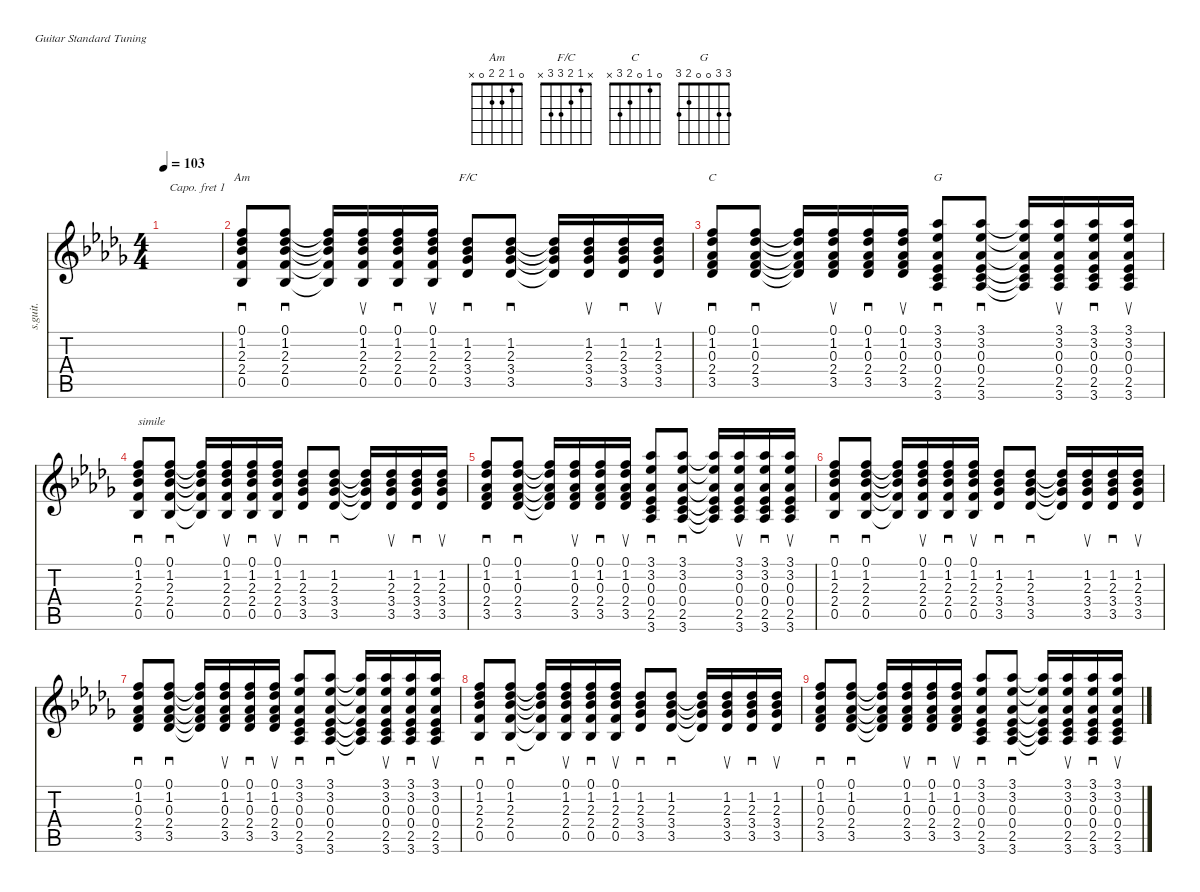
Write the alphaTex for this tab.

\defaultSystemsLayout 4
\hideDynamics
\bracketExtendMode nobrackets
\otherSystemsTrackNameOrientation horizontal
\track ("Steel Guitar" "s.guit.") {instrument acousticguitarsteel}
\staff {score tabs}
\capo 1
\tuning (E4 B3 G3 D3 A2 E2)
\chord ("Am" 0 1 2 2 0 x)
\chord ("F/C" x 1 2 3 3 x)
\chord ("C" 0 1 0 2 3 x)
\chord ("G" 3 3 0 0 2 3)
\ts (4 4)
\ac
\tempo 103
\clef g2
\scale
0.572858
\ks db
|
\scale
1.15606 (0.1{acc forcenatural} 1.2{acc forcenatural} 2.3{acc forcenatural} 2.4{acc forcenatural} 0.5{acc forcenatural}).8{sd ch "Am" beam Up} (0.1{acc forcenatural} 1.2{acc forcenatural} 2.3{acc forcenatural} 2.4{acc forcenatural} 0.5{acc forcenatural}).8{sd beam Up} (0.1{t acc forcenatural} 1.2{t acc forcenatural} 2.3{t acc forcenatural} 2.4{t acc forcenatural} 0.5{t acc forcenatural}).16{beam Up} (0.1{acc forcenatural} 1.2{acc forcenatural} 2.3{acc forcenatural} 2.4{acc forcenatural} 0.5{acc forcenatural}).16{su beam Up} (0.1{acc forcenatural} 1.2{acc forcenatural} 2.3{acc forcenatural} 2.4{acc forcenatural} 0.5{acc forcenatural}).16{sd beam Up} (0.1{acc forcenatural} 1.2{acc forcenatural} 2.3{acc forcenatural} 2.4{acc forcenatural} 0.5{acc forcenatural}).16{su beam Up} (1.2{acc forcenatural} 2.3{acc forcenatural} 3.4{acc forcenatural} 3.5{acc forcenatural}).8{sd ch "F/C" beam Up} (1.2{acc forcenatural} 2.3{acc forcenatural} 3.4{acc forcenatural} 3.5{acc forcenatural}).8{sd beam Up} (1.2{t acc forcenatural} 2.3{t acc forcenatural} 3.4{t acc forcenatural} 3.5{t acc forcenatural}).16{beam Up} (1.2{acc forcenatural} 2.3{acc forcenatural} 3.4{acc forcenatural} 3.5{acc forcenatural}).16{su beam Up} (1.2{acc forcenatural} 2.3{acc forcenatural} 3.4{acc forcenatural} 3.5{acc forcenatural}).16{sd beam Up} (1.2{acc forcenatural} 2.3{acc forcenatural} 3.4{acc forcenatural} 3.5{acc forcenatural}).16{su beam Up} |
\scale
1.27109 (0.1{acc forcenatural} 1.2{acc forcenatural} 0.3{acc forcenatural} 2.4{acc forcenatural} 3.5{acc forcenatural}).8{sd ch "C" beam Up} (0.1{acc forcenatural} 1.2{acc forcenatural} 0.3{acc forcenatural} 2.4{acc forcenatural} 3.5{acc forcenatural}).8{sd beam Up} (0.1{t acc forcenatural} 1.2{t acc forcenatural} 0.3{t acc forcenatural} 2.4{t acc forcenatural} 3.5{t acc forcenatural}).16{beam Up} (0.1{acc forcenatural} 1.2{acc forcenatural} 0.3{acc forcenatural} 2.4{acc forcenatural} 3.5{acc forcenatural}).16{su beam Up} (0.1{acc forcenatural} 1.2{acc forcenatural} 0.3{acc forcenatural} 2.4{acc forcenatural} 3.5{acc forcenatural}).16{sd beam Up} (0.1{acc forcenatural} 1.2{acc forcenatural} 0.3{acc forcenatural} 2.4{acc forcenatural} 3.5{acc forcenatural}).16{su beam Up} (3.1{acc forcenatural} 3.2{acc forcenatural} 0.3{acc forcenatural} 0.4{acc forcenatural} 2.5{acc forcenatural} 3.6{acc forcenatural}).8{sd ch "G" beam Up} (3.1{acc forcenatural} 3.2{acc forcenatural} 0.3{acc forcenatural} 0.4{acc forcenatural} 2.5{acc forcenatural} 3.6{acc forcenatural}).8{sd beam Up} (3.1{t acc forcenatural} 3.2{t acc forcenatural} 0.3{t acc forcenatural} 0.4{t acc forcenatural} 2.5{t acc forcenatural} 3.6{t acc forcenatural}).16{beam Up} (3.1{acc forcenatural} 3.2{acc forcenatural} 0.3{acc forcenatural} 0.4{acc forcenatural} 2.5{acc forcenatural} 3.6{acc forcenatural}).16{su beam Up} (3.1{acc forcenatural} 3.2{acc forcenatural} 0.3{acc forcenatural} 0.4{acc forcenatural} 2.5{acc forcenatural} 3.6{acc forcenatural}).16{sd beam Up} (3.1{acc forcenatural} 3.2{acc forcenatural} 0.3{acc forcenatural} 0.4{acc forcenatural} 2.5{acc forcenatural} 3.6{acc forcenatural}).16{su beam Up} |
\scale
1.06349 (0.1{acc forcenatural} 1.2{acc forcenatural} 2.3{acc forcenatural} 2.4{acc forcenatural} 0.5{acc forcenatural}).8{sd txt "simile" beam Up} (0.1{acc forcenatural} 1.2{acc forcenatural} 2.3{acc forcenatural} 2.4{acc forcenatural} 0.5{acc forcenatural}).8{sd beam Up} (0.1{t acc forcenatural} 1.2{t acc forcenatural} 2.3{t acc forcenatural} 2.4{t acc forcenatural} 0.5{t acc forcenatural}).16{beam Up} (0.1{acc forcenatural} 1.2{acc forcenatural} 2.3{acc forcenatural} 2.4{acc forcenatural} 0.5{acc forcenatural}).16{su beam Up} (0.1{acc forcenatural} 1.2{acc forcenatural} 2.3{acc forcenatural} 2.4{acc forcenatural} 0.5{acc forcenatural}).16{sd beam Up} (0.1{acc forcenatural} 1.2{acc forcenatural} 2.3{acc forcenatural} 2.4{acc forcenatural} 0.5{acc forcenatural}).16{su beam Up} (1.2{acc forcenatural} 2.3{acc forcenatural} 3.4{acc forcenatural} 3.5{acc forcenatural}).8{sd beam Up} (1.2{acc forcenatural} 2.3{acc forcenatural} 3.4{acc forcenatural} 3.5{acc forcenatural}).8{sd beam Up} (1.2{t acc forcenatural} 2.3{t acc forcenatural} 3.4{t acc forcenatural} 3.5{t acc forcenatural}).16{beam Up} (1.2{acc forcenatural} 2.3{acc forcenatural} 3.4{acc forcenatural} 3.5{acc forcenatural}).16{su beam Up} (1.2{acc forcenatural} 2.3{acc forcenatural} 3.4{acc forcenatural} 3.5{acc forcenatural}).16{sd beam Up} (1.2{acc forcenatural} 2.3{acc forcenatural} 3.4{acc forcenatural} 3.5{acc forcenatural}).16{su beam Up} |
\scale
0.968253 (0.1{acc forcenatural} 1.2{acc forcenatural} 0.3{acc forcenatural} 2.4{acc forcenatural} 3.5{acc forcenatural}).8{sd beam Up} (0.1{acc forcenatural} 1.2{acc forcenatural} 0.3{acc forcenatural} 2.4{acc forcenatural} 3.5{acc forcenatural}).8{sd beam Up} (0.1{t acc forcenatural} 1.2{t acc forcenatural} 0.3{t acc forcenatural} 2.4{t acc forcenatural} 3.5{t acc forcenatural}).16{beam Up} (0.1{acc forcenatural} 1.2{acc forcenatural} 0.3{acc forcenatural} 2.4{acc forcenatural} 3.5{acc forcenatural}).16{su beam Up} (0.1{acc forcenatural} 1.2{acc forcenatural} 0.3{acc forcenatural} 2.4{acc forcenatural} 3.5{acc forcenatural}).16{sd beam Up} (0.1{acc forcenatural} 1.2{acc forcenatural} 0.3{acc forcenatural} 2.4{acc forcenatural} 3.5{acc forcenatural}).16{su beam Up} (3.1{acc forcenatural} 3.2{acc forcenatural} 0.3{acc forcenatural} 0.4{acc forcenatural} 2.5{acc forcenatural} 3.6{acc forcenatural}).8{sd beam Up} (3.1{acc forcenatural} 3.2{acc forcenatural} 0.3{acc forcenatural} 0.4{acc forcenatural} 2.5{acc forcenatural} 3.6{acc forcenatural}).8{sd beam Up} (3.1{t acc forcenatural} 3.2{t acc forcenatural} 0.3{t acc forcenatural} 0.4{t acc forcenatural} 2.5{t acc forcenatural} 3.6{t acc forcenatural}).16{beam Up} (3.1{acc forcenatural} 3.2{acc forcenatural} 0.3{acc forcenatural} 0.4{acc forcenatural} 2.5{acc forcenatural} 3.6{acc forcenatural}).16{su beam Up} (3.1{acc forcenatural} 3.2{acc forcenatural} 0.3{acc forcenatural} 0.4{acc forcenatural} 2.5{acc forcenatural} 3.6{acc forcenatural}).16{sd beam Up} (3.1{acc forcenatural} 3.2{acc forcenatural} 0.3{acc forcenatural} 0.4{acc forcenatural} 2.5{acc forcenatural} 3.6{acc forcenatural}).16{su beam Up} |
\scale
1.04371 (0.1{acc forcenatural} 1.2{acc forcenatural} 2.3{acc forcenatural} 2.4{acc forcenatural} 0.5{acc forcenatural}).8{sd beam Up} (0.1{acc forcenatural} 1.2{acc forcenatural} 2.3{acc forcenatural} 2.4{acc forcenatural} 0.5{acc forcenatural}).8{sd beam Up} (0.1{t acc forcenatural} 1.2{t acc forcenatural} 2.3{t acc forcenatural} 2.4{t acc forcenatural} 0.5{t acc forcenatural}).16{beam Up} (0.1{acc forcenatural} 1.2{acc forcenatural} 2.3{acc forcenatural} 2.4{acc forcenatural} 0.5{acc forcenatural}).16{su beam Up} (0.1{acc forcenatural} 1.2{acc forcenatural} 2.3{acc forcenatural} 2.4{acc forcenatural} 0.5{acc forcenatural}).16{sd beam Up} (0.1{acc forcenatural} 1.2{acc forcenatural} 2.3{acc forcenatural} 2.4{acc forcenatural} 0.5{acc forcenatural}).16{su beam Up} (1.2{acc forcenatural} 2.3{acc forcenatural} 3.4{acc forcenatural} 3.5{acc forcenatural}).8{sd beam Up} (1.2{acc forcenatural} 2.3{acc forcenatural} 3.4{acc forcenatural} 3.5{acc forcenatural}).8{sd beam Up} (1.2{t acc forcenatural} 2.3{t acc forcenatural} 3.4{t acc forcenatural} 3.5{t acc forcenatural}).16{beam Up} (1.2{acc forcenatural} 2.3{acc forcenatural} 3.4{acc forcenatural} 3.5{acc forcenatural}).16{su beam Up} (1.2{acc forcenatural} 2.3{acc forcenatural} 3.4{acc forcenatural} 3.5{acc forcenatural}).16{sd beam Up} (1.2{acc forcenatural} 2.3{acc forcenatural} 3.4{acc forcenatural} 3.5{acc forcenatural}).16{su beam Up} |
\scale
0.956293 (0.1{acc forcenatural} 1.2{acc forcenatural} 0.3{acc forcenatural} 2.4{acc forcenatural} 3.5{acc forcenatural}).8{sd beam Up} (0.1{acc forcenatural} 1.2{acc forcenatural} 0.3{acc forcenatural} 2.4{acc forcenatural} 3.5{acc forcenatural}).8{sd beam Up} (0.1{t acc forcenatural} 1.2{t acc forcenatural} 0.3{t acc forcenatural} 2.4{t acc forcenatural} 3.5{t acc forcenatural}).16{beam Up} (0.1{acc forcenatural} 1.2{acc forcenatural} 0.3{acc forcenatural} 2.4{acc forcenatural} 3.5{acc forcenatural}).16{su beam Up} (0.1{acc forcenatural} 1.2{acc forcenatural} 0.3{acc forcenatural} 2.4{acc forcenatural} 3.5{acc forcenatural}).16{sd beam Up} (0.1{acc forcenatural} 1.2{acc forcenatural} 0.3{acc forcenatural} 2.4{acc forcenatural} 3.5{acc forcenatural}).16{su beam Up} (3.1{acc forcenatural} 3.2{acc forcenatural} 0.3{acc forcenatural} 0.4{acc forcenatural} 2.5{acc forcenatural} 3.6{acc forcenatural}).8{sd beam Up} (3.1{acc forcenatural} 3.2{acc forcenatural} 0.3{acc forcenatural} 0.4{acc forcenatural} 2.5{acc forcenatural} 3.6{acc forcenatural}).8{sd beam Up} (3.1{t acc forcenatural} 3.2{t acc forcenatural} 0.3{t acc forcenatural} 0.4{t acc forcenatural} 2.5{t acc forcenatural} 3.6{t acc forcenatural}).16{beam Up} (3.1{acc forcenatural} 3.2{acc forcenatural} 0.3{acc forcenatural} 0.4{acc forcenatural} 2.5{acc forcenatural} 3.6{acc forcenatural}).16{su beam Up} (3.1{acc forcenatural} 3.2{acc forcenatural} 0.3{acc forcenatural} 0.4{acc forcenatural} 2.5{acc forcenatural} 3.6{acc forcenatural}).16{sd beam Up} (3.1{acc forcenatural} 3.2{acc forcenatural} 0.3{acc forcenatural} 0.4{acc forcenatural} 2.5{acc forcenatural} 3.6{acc forcenatural}).16{su beam Up} |
\scale
1.0424 (0.1{acc forcenatural} 1.2{acc forcenatural} 2.3{acc forcenatural} 2.4{acc forcenatural} 0.5{acc forcenatural}).8{sd beam Up} (0.1{acc forcenatural} 1.2{acc forcenatural} 2.3{acc forcenatural} 2.4{acc forcenatural} 0.5{acc forcenatural}).8{sd beam Up} (0.1{t acc forcenatural} 1.2{t acc forcenatural} 2.3{t acc forcenatural} 2.4{t acc forcenatural} 0.5{t acc forcenatural}).16{beam Up} (0.1{acc forcenatural} 1.2{acc forcenatural} 2.3{acc forcenatural} 2.4{acc forcenatural} 0.5{acc forcenatural}).16{su beam Up} (0.1{acc forcenatural} 1.2{acc forcenatural} 2.3{acc forcenatural} 2.4{acc forcenatural} 0.5{acc forcenatural}).16{sd beam Up} (0.1{acc forcenatural} 1.2{acc forcenatural} 2.3{acc forcenatural} 2.4{acc forcenatural} 0.5{acc forcenatural}).16{su beam Up} (1.2{acc forcenatural} 2.3{acc forcenatural} 3.4{acc forcenatural} 3.5{acc forcenatural}).8{sd beam Up} (1.2{acc forcenatural} 2.3{acc forcenatural} 3.4{acc forcenatural} 3.5{acc forcenatural}).8{sd beam Up} (1.2{t acc forcenatural} 2.3{t acc forcenatural} 3.4{t acc forcenatural} 3.5{t acc forcenatural}).16{beam Up} (1.2{acc forcenatural} 2.3{acc forcenatural} 3.4{acc forcenatural} 3.5{acc forcenatural}).16{su beam Up} (1.2{acc forcenatural} 2.3{acc forcenatural} 3.4{acc forcenatural} 3.5{acc forcenatural}).16{sd beam Up} (1.2{acc forcenatural} 2.3{acc forcenatural} 3.4{acc forcenatural} 3.5{acc forcenatural}).16{su beam Up} |
\scale
0.957597 (0.1{acc forcenatural} 1.2{acc forcenatural} 0.3{acc forcenatural} 2.4{acc forcenatural} 3.5{acc forcenatural}).8{sd beam Up} (0.1{acc forcenatural} 1.2{acc forcenatural} 0.3{acc forcenatural} 2.4{acc forcenatural} 3.5{acc forcenatural}).8{sd beam Up} (0.1{t acc forcenatural} 1.2{t acc forcenatural} 0.3{t acc forcenatural} 2.4{t acc forcenatural} 3.5{t acc forcenatural}).16{beam Up} (0.1{acc forcenatural} 1.2{acc forcenatural} 0.3{acc forcenatural} 2.4{acc forcenatural} 3.5{acc forcenatural}).16{su beam Up} (0.1{acc forcenatural} 1.2{acc forcenatural} 0.3{acc forcenatural} 2.4{acc forcenatural} 3.5{acc forcenatural}).16{sd beam Up} (0.1{acc forcenatural} 1.2{acc forcenatural} 0.3{acc forcenatural} 2.4{acc forcenatural} 3.5{acc forcenatural}).16{su beam Up} (3.1{acc forcenatural} 3.2{acc forcenatural} 0.3{acc forcenatural} 0.4{acc forcenatural} 2.5{acc forcenatural} 3.6{acc forcenatural}).8{sd beam Up} (3.1{acc forcenatural} 3.2{acc forcenatural} 0.3{acc forcenatural} 0.4{acc forcenatural} 2.5{acc forcenatural} 3.6{acc forcenatural}).8{sd beam Up} (3.1{t acc forcenatural} 3.2{t acc forcenatural} 0.3{t acc forcenatural} 0.4{t acc forcenatural} 2.5{t acc forcenatural} 3.6{t acc forcenatural}).16{beam Up} (3.1{acc forcenatural} 3.2{acc forcenatural} 0.3{acc forcenatural} 0.4{acc forcenatural} 2.5{acc forcenatural} 3.6{acc forcenatural}).16{su beam Up} (3.1{acc forcenatural} 3.2{acc forcenatural} 0.3{acc forcenatural} 0.4{acc forcenatural} 2.5{acc forcenatural} 3.6{acc forcenatural}).16{sd beam Up} (3.1{acc forcenatural} 3.2{acc forcenatural} 0.3{acc forcenatural} 0.4{acc forcenatural} 2.5{acc forcenatural} 3.6{acc forcenatural}).16{su beam Up}
